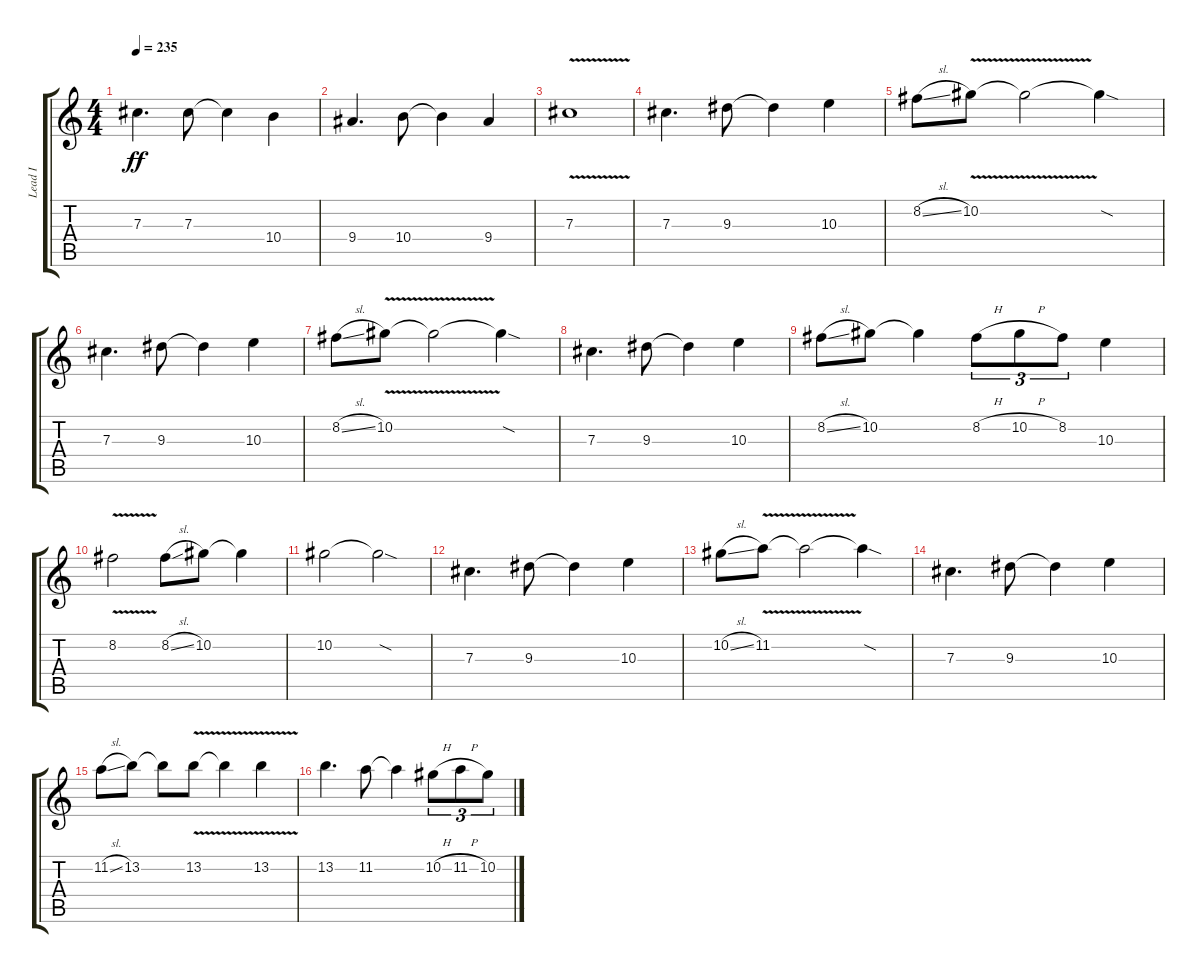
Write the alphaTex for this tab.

\track ("Lead I" "Lead I") {instrument overdrivenguitar}
\staff {score tabs}
\tuning (Eb4 Bb3 Gb3 Db3 Ab2 Eb2) {hide}
\ts (4 4)
\tempo 235
\clef g2
\ks aminor
7.3.4{d dy ff} 7.3.8 7.3{t}.4 10.4.4 |
9.4.4{d} 10.4.8 10.4{t}.4 9.4.4 |
7.3{v}.1 |
7.3.4{d} 9.3.8 9.3{t}.4 10.3.4 |
8.2{sl}.8 10.2{v}.8 10.2{t}.2 10.2{sod t}.4 |
7.3.4{d} 9.3.8 9.3{t}.4 10.3.4 |
8.2{sl}.8 10.2{v}.8 10.2{t}.2 10.2{sod t}.4 |
7.3.4{d} 9.3.8 9.3{t}.4 10.3.4 |
8.2{sl}.8 10.2.8 10.2{t}.4 8.2{h}.8{tu (3 2)} 10.2{h}.8{tu (3 2)} 8.2.8{tu (3 2)} 10.3.4 |
8.2{v}.2 8.2{sl}.8 10.2.8 10.2{t}.4 |
10.2.2 10.2{sod t}.2 |
7.3.4{d} 9.3.8 9.3{t}.4 10.3.4 |
10.2{sl}.8 11.2{v}.8 11.2{t}.2 11.2{sod t}.4 |
7.3.4{d} 9.3.8 9.3{t}.4 10.3.4 |
11.2{sl}.8 13.2.8 13.2{t}.8 13.2{v}.8 13.2{t}.4 13.2{v}.4 |
13.2.4{d} 11.2.8 11.2{t}.4 10.2{h}.8{tu (3 2)} 11.2{h}.8{tu (3 2)} 10.2.8{tu (3 2)}
